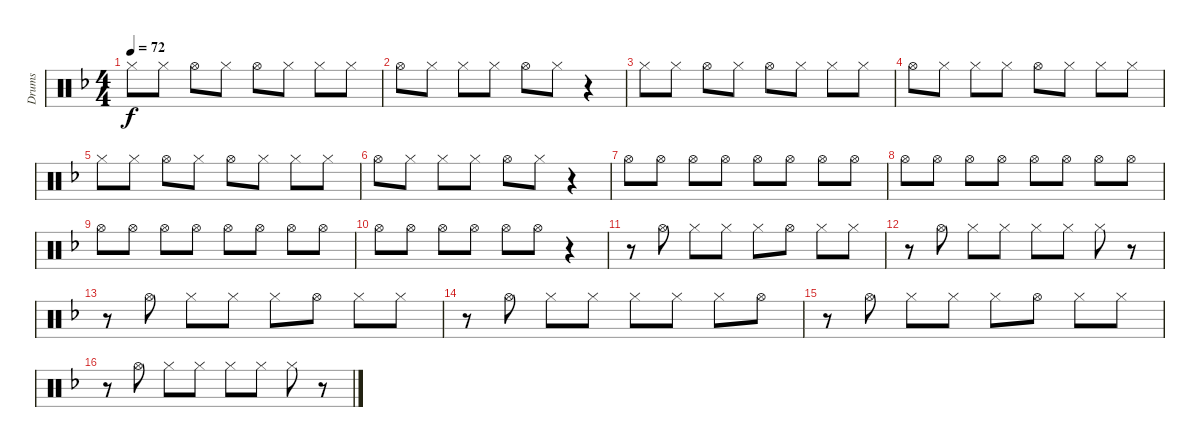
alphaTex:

\track ("Drums" "Drums") {instrument percussion}
\staff {score}
\articulation defaults
\ts (4 4)
\tempo 72
\clef neutral
\ks dminor "Hi-Hat (closed)".8{dy f} "Hi-Hat (closed)".8 "Hi-Hat (open)".8 "Hi-Hat (closed)".8 "Hi-Hat (open)".8 "Hi-Hat (closed)".8 "Hi-Hat (closed)".8 "Hi-Hat (closed)".8
|
"Hi-Hat (open)".8 "Hi-Hat (closed)".8 "Hi-Hat (closed)".8 "Hi-Hat (closed)".8 "Hi-Hat (open)".8 "Hi-Hat (closed)".8 r.4 |
"Hi-Hat (closed)".8 "Hi-Hat (closed)".8 "Hi-Hat (open)".8 "Hi-Hat (closed)".8 "Hi-Hat (open)".8 "Hi-Hat (closed)".8 "Hi-Hat (closed)".8 "Hi-Hat (closed)".8 |
"Hi-Hat (open)".8 "Hi-Hat (closed)".8 "Hi-Hat (closed)".8 "Hi-Hat (closed)".8 "Hi-Hat (open)".8 "Hi-Hat (closed)".8 "Hi-Hat (closed)".8 "Hi-Hat (closed)".8 |
"Hi-Hat (closed)".8 "Hi-Hat (closed)".8 "Hi-Hat (open)".8 "Hi-Hat (closed)".8 "Hi-Hat (open)".8 "Hi-Hat (closed)".8 "Hi-Hat (closed)".8 "Hi-Hat (closed)".8 |
"Hi-Hat (open)".8 "Hi-Hat (closed)".8 "Hi-Hat (closed)".8 "Hi-Hat (closed)".8 "Hi-Hat (open)".8 "Hi-Hat (closed)".8 r.4 |
"Hi-Hat (open)".8 "Hi-Hat (open)".8 "Hi-Hat (open)".8 "Hi-Hat (open)".8 "Hi-Hat (open)".8 "Hi-Hat (open)".8 "Hi-Hat (open)".8 "Hi-Hat (open)".8 |
"Hi-Hat (open)".8 "Hi-Hat (open)".8 "Hi-Hat (open)".8 "Hi-Hat (open)".8 "Hi-Hat (open)".8 "Hi-Hat (open)".8 "Hi-Hat (open)".8 "Hi-Hat (open)".8 |
"Hi-Hat (open)".8 "Hi-Hat (open)".8 "Hi-Hat (open)".8 "Hi-Hat (open)".8 "Hi-Hat (open)".8 "Hi-Hat (open)".8 "Hi-Hat (open)".8 "Hi-Hat (open)".8 |
"Hi-Hat (open)".8 "Hi-Hat (open)".8 "Hi-Hat (open)".8 "Hi-Hat (open)".8 "Hi-Hat (open)".8 "Hi-Hat (open)".8 r.4 |
r.8 "Hi-Hat (open)".8 "Hi-Hat (closed)".8 "Hi-Hat (closed)".8 "Hi-Hat (closed)".8 "Hi-Hat (open)".8 "Hi-Hat (closed)".8 "Hi-Hat (closed)".8 |
r.8 "Hi-Hat (open)".8 "Hi-Hat (closed)".8 "Hi-Hat (closed)".8 "Hi-Hat (closed)".8 "Hi-Hat (closed)".8 "Hi-Hat (closed)".8 r.8 |
r.8 "Hi-Hat (open)".8 "Hi-Hat (closed)".8 "Hi-Hat (closed)".8 "Hi-Hat (closed)".8 "Hi-Hat (open)".8 "Hi-Hat (closed)".8 "Hi-Hat (closed)".8 |
r.8 "Hi-Hat (open)".8 "Hi-Hat (closed)".8 "Hi-Hat (closed)".8 "Hi-Hat (closed)".8 "Hi-Hat (closed)".8 "Hi-Hat (closed)".8 "Hi-Hat (open)".8 |
r.8 "Hi-Hat (open)".8 "Hi-Hat (closed)".8 "Hi-Hat (closed)".8 "Hi-Hat (closed)".8 "Hi-Hat (open)".8 "Hi-Hat (closed)".8 "Hi-Hat (closed)".8 |
r.8 "Hi-Hat (open)".8 "Hi-Hat (closed)".8 "Hi-Hat (closed)".8 "Hi-Hat (closed)".8 "Hi-Hat (closed)".8 "Hi-Hat (closed)".8 r.8
